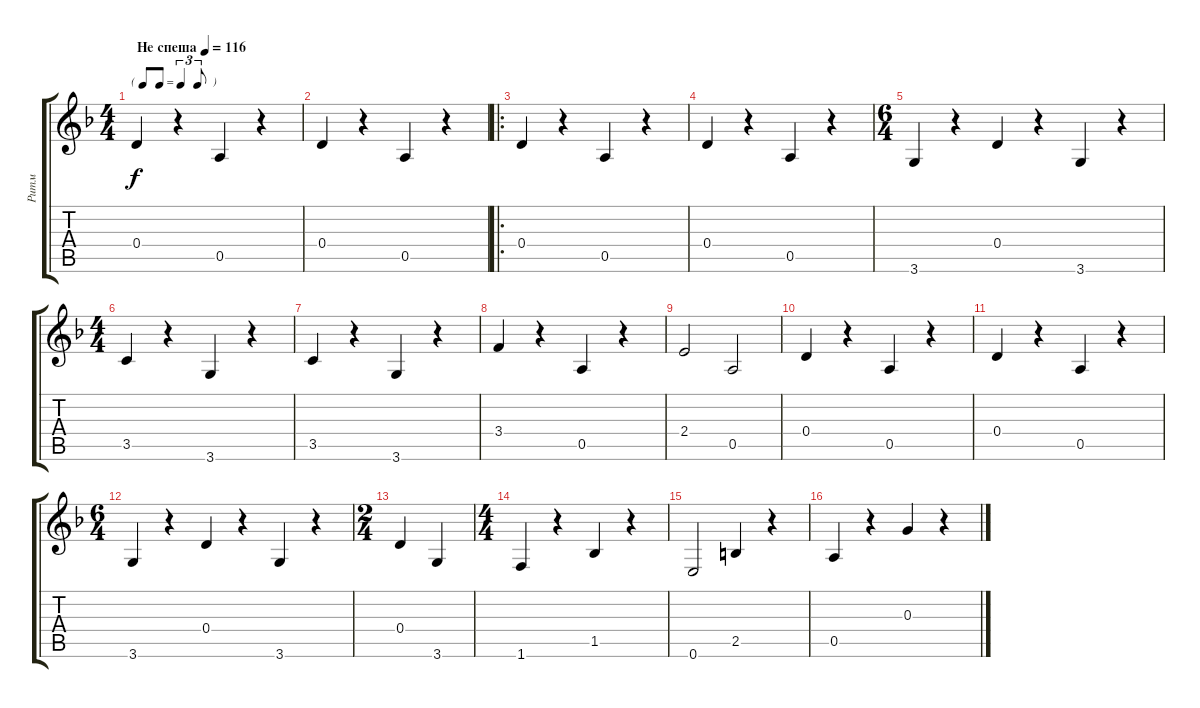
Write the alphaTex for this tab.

\track ("Ритм" "Ритм") {instrument acousticguitarsteel}
\staff {score tabs}
\tuning (E4 B3 G3 D3 A2 E2) {hide}
\ts (4 4)
\tf triplet8th
\tempo (116 "Не спеша")
\clef g2
\ks dminor
0.4.4{dy f instrument acousticguitarsteel} r.4 0.5.4 r.4 |
0.4.4 r.4 0.5.4 r.4 |
\ro
0.4.4 r.4 0.5.4 r.4 |
0.4.4 r.4 0.5.4 r.4 |
\ts (6 4)
3.6.4 r.4 0.4.4 r.4 3.6.4 r.4 |
\ts (4 4)
3.5.4 r.4 3.6.4 r.4 |
3.5.4 r.4 3.6.4 r.4 |
3.4.4 r.4 0.5.4 r.4 |
2.4.2 0.5.2 |
0.4.4 r.4 0.5.4 r.4 |
0.4.4 r.4 0.5.4 r.4 |
\ts (6 4)
3.6.4 r.4 0.4.4 r.4 3.6.4 r.4 |
\ts (2 4)
0.4.4 3.6.4 |
\ts (4 4)
1.6.4 r.4 1.5.4 r.4 |
0.6.2 2.5.4 r.4 |
0.5.4 r.4 0.3.4 r.4
